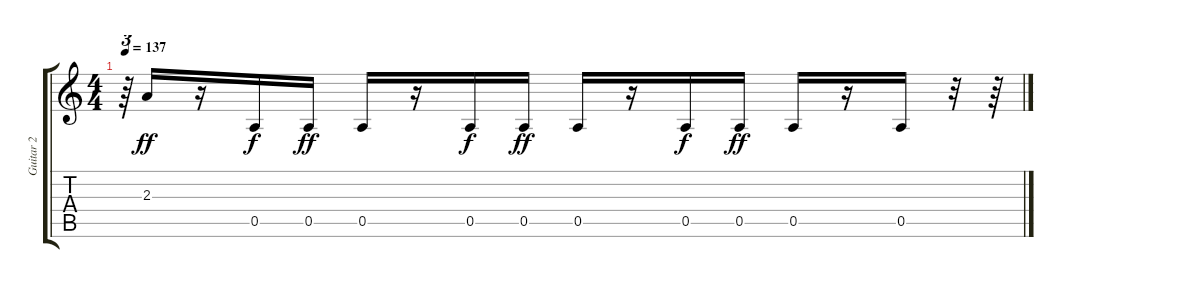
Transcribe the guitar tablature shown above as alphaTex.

\track ("Guitar 2" "Guitar 2") {instrument overdrivenguitar}
\staff {score tabs}
\tuning (E4 B3 G3 D3 A2 E2) {hide}
\ts (4 4)
\tempo 137
\clef g2
\ks c
r.64{tu (3 2) dy ff} 2.3.16 r.16 0.5.16{dy f} 0.5.16{dy ff} 0.5.16 r.16 0.5.16{dy f} 0.5.16{dy ff} 0.5.16 r.16 0.5.16{dy f} 0.5.16{dy ff} 0.5.16 r.16 0.5.16 r.32 r.64
